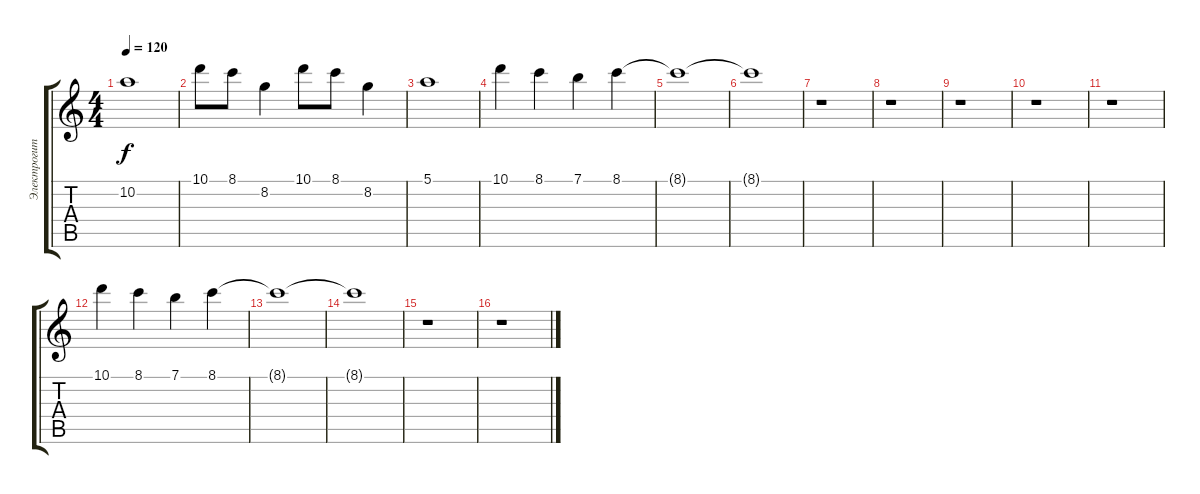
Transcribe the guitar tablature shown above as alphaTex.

\track ("Электрогитара" "Электрогит") {instrument overdrivenguitar}
\staff {score tabs}
\tuning (E4 B3 G3 D3 A2 E2) {hide}
\ts (4 4)
\tempo 120
\clef g2
\ks c
10.2.1{dy f} |
10.1.8 8.1.8 8.2.4 10.1.8 8.1.8 8.2.4 |
5.1.1 |
10.1.4 8.1.4 7.1.4 8.1.4 |
8.1{t}.1 |
8.1{t}.1 |
r.1 |
r.1 |
r.1 |
r.1 |
r.1 |
10.1.4{volume 9} 8.1.4{volume 10} 7.1.4 8.1.4{volume 10} |
8.1{t}.1 |
8.1{t}.1 |
r.1 |
r.1
